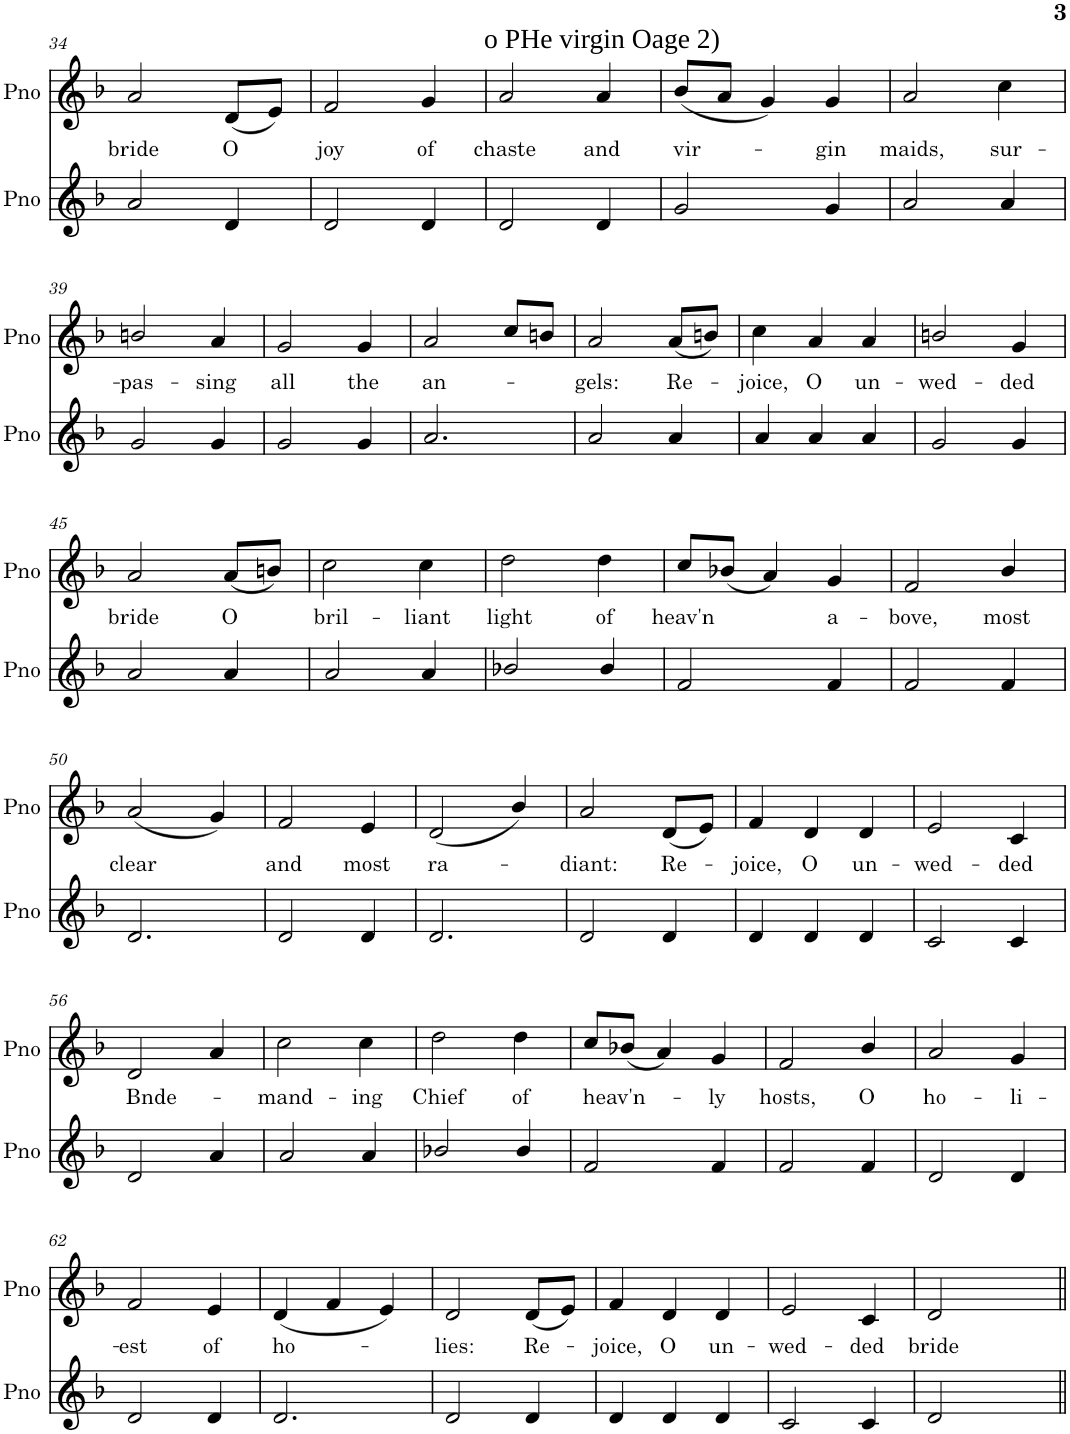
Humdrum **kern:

**kern	**kern	**text
*part2	*part1	*part1
*staff2	*staff1	*staff1
*I"Piano	*I"Piano	*
*I'Pno	*I'Pno	*
!!LO:PB:g=z
*clefG2	*clefG2	*
*k[b-]	*k[b-]	*
*M3/4	*M3/4	*
=34	=34	=34
!	!	!LO:LY:b
2a/	2a/	bride
!	!	!LO:LY:b
4d/	(8d/L	O
.	8e/J)	.
=35	=35	=35
!	!	!LO:LY:b
2d/	2f/	joy
!	!	!LO:LY:b
4d/	4g/	of
!	!LO:TX:a:t=o PHe virgin Oage 2)	!
=36	=36	=36
!	!	!LO:LY:b
2d/	2a/	chaste
!	!	!LO:LY:b
4d/	4a/	and
=37	=37	=37
!	!	!LO:LY:b
2g/	(8b-/L	vir-
.	8a/J	.
.	4g/)	.
!	!	!LO:LY:b
4g/	4g/	-gin
=38	=38	=38
!	!	!LO:LY:b
2a/	2a/	maids,
!	!	!LO:LY:b
4a/	4cc\	sur-
!!LO:LB:g=z
=39	=39	=39
!	!	!LO:LY:b
2g/	2bn/	-pas-
!	!	!LO:LY:b
4g/	4a/	-sing
=40	=40	=40
!	!	!LO:LY:b
2g/	2g/	all
!	!	!LO:LY:b
4g/	4g/	the
=41	=41	=41
!	!	!LO:LY:b
2.a/	2a/	an-
.	8cc/L	.
.	8bn/J	.
=42	=42	=42
!	!	!LO:LY:b
2a/	2a/	-gels:
!	!	!LO:LY:b
4a/	(8a/L	Re-
.	8bn/J)	.
=43	=43	=43
!	!	!LO:LY:b
4a/	4cc\	-joice,
!	!	!LO:LY:b
4a/	4a/	O
!	!	!LO:LY:b
4a/	4a/	un-
=44	=44	=44
!	!	!LO:LY:b
2g/	2bn/	-wed-
!	!	!LO:LY:b
4g/	4g/	-ded
!!LO:LB:g=z
=45	=45	=45
!	!	!LO:LY:b
2a/	2a/	bride
!	!	!LO:LY:b
4a/	(8a/L	O
.	8bn/J)	.
=46	=46	=46
!	!	!LO:LY:b
2a/	2cc\	bril-
!	!	!LO:LY:b
4a/	4cc\	-liant
=47	=47	=47
!	!	!LO:LY:b
2b-X/	2dd\	light
!	!	!LO:LY:b
4b-/	4dd\	of
=48	=48	=48
!	!	!LO:LY:b
2f/	8cc/L	heav'n
.	(8b-X/J	.
.	4a/)	.
!	!	!LO:LY:b
4f/	4g/	a-
=49	=49	=49
!	!	!LO:LY:b
2f/	2f/	-bove,
!	!	!LO:LY:b
4f/	4b-/	most
!!LO:LB:g=z
=50	=50	=50
!	!	!LO:LY:b
2.d/	(2a/	clear
.	4g/)	.
=51	=51	=51
!	!	!LO:LY:b
2d/	2f/	and
!	!	!LO:LY:b
4d/	4e/	most
=52	=52	=52
!	!	!LO:LY:b
2.d/	(2d/	ra-
.	4b-/)	.
=53	=53	=53
!	!	!LO:LY:b
2d/	2a/	-diant:
!	!	!LO:LY:b
4d/	(8d/L	Re-
.	8e/J)	.
=54	=54	=54
!	!	!LO:LY:b
4d/	4f/	-joice,
!	!	!LO:LY:b
4d/	4d/	O
!	!	!LO:LY:b
4d/	4d/	un-
=55	=55	=55
!	!	!LO:LY:b
2c/	2e/	-wed-
!	!	!LO:LY:b
4c/	4c/	-ded
!!LO:LB:g=z
=56	=56	=56
!	!	!LO:LY:b
2d/	2d/	Bnde-
4a/	4a/	.
=57	=57	=57
!	!	!LO:LY:b
2a/	2cc\	-mand-
!	!	!LO:LY:b
4a/	4cc\	-ing
=58	=58	=58
!	!	!LO:LY:b
2b-X/	2dd\	Chief
!	!	!LO:LY:b
4b-/	4dd\	of
=59	=59	=59
!	!	!LO:LY:b
2f/	8cc/L	heav'n-
.	(8b-X/J	.
.	4a/)	.
!	!	!LO:LY:b
4f/	4g/	-ly
=60	=60	=60
!	!	!LO:LY:b
2f/	2f/	hosts,
!	!	!LO:LY:b
4f/	4b-/	O
=61	=61	=61
!	!	!LO:LY:b
2d/	2a/	ho-
!	!	!LO:LY:b
4d/	4g/	-li-
!!LO:LB:g=z
=62	=62	=62
!	!	!LO:LY:b
2d/	2f/	-est
!	!	!LO:LY:b
4d/	4e/	of
=63	=63	=63
!	!	!LO:LY:b
2.d/	(4d/	ho-
.	4f/	.
.	4e/)	.
=64	=64	=64
!	!	!LO:LY:b
2d/	2d/	-lies:
!	!	!LO:LY:b
4d/	(8d/L	Re-
.	8e/J)	.
=65	=65	=65
!	!	!LO:LY:b
4d/	4f/	-joice,
!	!	!LO:LY:b
4d/	4d/	O
!	!	!LO:LY:b
4d/	4d/	un-
=66	=66	=66
!	!	!LO:LY:b
2c/	2e/	-wed-
!	!	!LO:LY:b
4c/	4c/	-ded
=67	=67	=67
!	!	!LO:LY:b
2d/	2d/	bride
4ryy	4ryy	.
=||	=||	=||
*-	*-	*-
